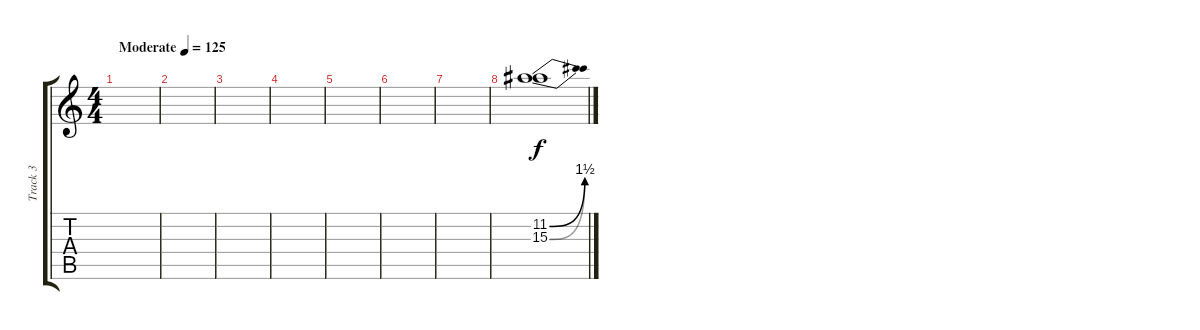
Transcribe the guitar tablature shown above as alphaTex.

\track ("Track 3" "Track 3") {instrument overdrivenguitar}
\staff {score tabs}
\tuning (E4 B3 G3 D3 A2 E2) {hide}
\ts (4 4)
\tempo (125 "Moderate")
\clef g2
\ks c
|
|
|
|
|
|
|
(11.2{be (bend 0 0 60 6)} 15.3{be (bend 0 0 60 6)}).1
